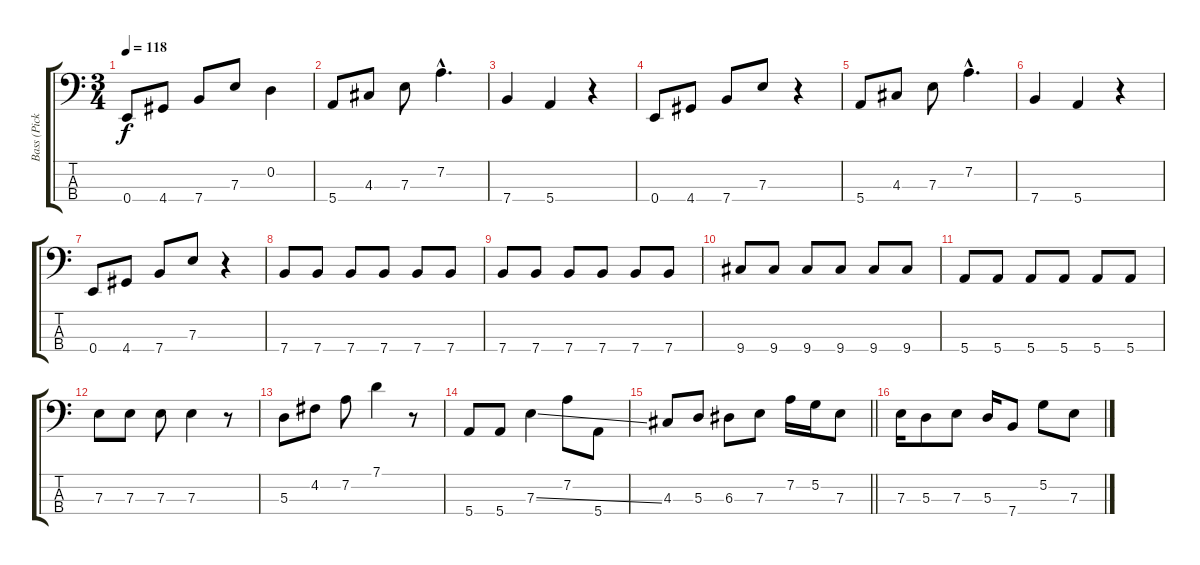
\track ("Bass (Pick)" "Bass (Pick") {instrument electricbasspick}
\staff {score tabs}
\tuning (G2 D2 A1 E1) {hide}
\ts (3 4)
\tempo 118
\clef f4
\ks c
0.4.8{dy f} 4.4.8 7.4.8 7.3.8 0.2.4 |
5.4.8 4.3.8 7.3.8 7.2{hac}.4{d} |
7.4.4 5.4.4 r.4 |
0.4.8 4.4.8 7.4.8 7.3.8 r.4 |
5.4.8 4.3.8 7.3.8 7.2{hac}.4{d} |
7.4.4 5.4.4 r.4 |
0.4.8 4.4.8 7.4.8 7.3.8 r.4 |
7.4.8 7.4.8 7.4.8 7.4.8 7.4.8 7.4.8 |
7.4.8 7.4.8 7.4.8 7.4.8 7.4.8 7.4.8 |
9.4.8 9.4.8 9.4.8 9.4.8 9.4.8 9.4.8 |
5.4.8 5.4.8 5.4.8 5.4.8 5.4.8 5.4.8 |
7.3.8 7.3.8 7.3.8 7.3.4 r.8 |
5.3.8 4.2.8 7.2.8 7.1.4 r.8 |
5.4.8 5.4.8 7.3{ss}.4 7.2.8 5.4.8 |
\barLineRight lightlight
4.3.8 5.3.8 6.3.8 7.3.8 7.2.16 5.2.16 7.3.8 |
7.3.16 5.3.8 7.3.8 5.3.16 7.4.8 5.2.8 7.3.8
